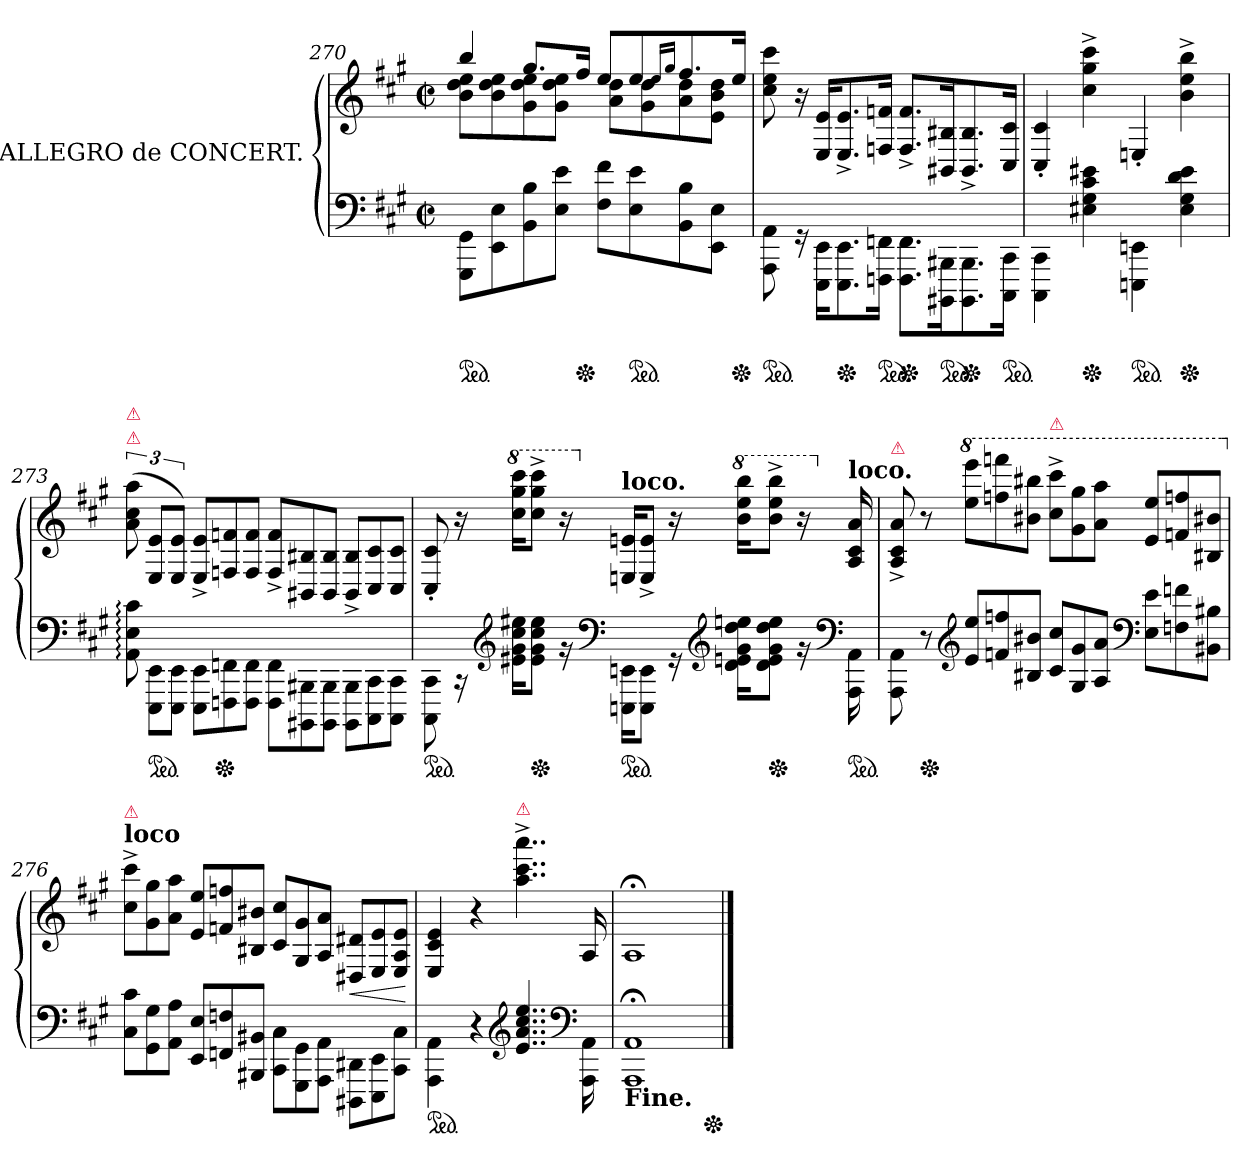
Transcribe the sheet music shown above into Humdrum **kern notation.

**kern	**kern	**dynam
*part1	*part1	*part1
*staff2	*staff1	*staff1/2
*I"ALLEGRO de CONCERT.	*	*
*clefF4	*clefG2	*
*k[f#c#g#]	*k[f#c#g#]	*
*M2/2	*M2/2	*
*met(c|)	*met(c|)	*
=270	=270	=270
*	*^	*
*ped	*	*	*
8GGG#\ 8GG#\L	4bb	8b 8dd 8eeL	.
8EE 8E	.	8b 8dd 8ee	.
8BB 8B	8.gg#L	8g# 8dd 8ee	.
8E 8eJ	.	8g# 8dd 8eeJ	.
*Xped	*	*	*
.	16ff#Jk	.	.
8F# 8f#L	8eeL	8a 8ddL	.
*ped	*	*	*
8E 8e	8ee	8g# 8dd	.
.	16qqee/LL	.	.
.	16qqgg#/JJ	.	.
8BB 8B	8.ff#	8a 8dd	.
8EE 8EJ	.	8e 8b 8ddJ	.
*Xped	*	*	*
.	16eeJk	.	.
*	*v	*v	*
=271	=271	=271
*ped	*	*
8AAA\ 8AA\	8cc# 8ee 8ccc#	.
16rGG	16r	.
16EEE\ 16EE\KL	16E/ 16e/KL	.
*Xped	*	*
8.EEE\ 8.EE\	8.E^>/ 8.e^>/	.
*ped	*	*
16FFFn\ 16FFn\Jk	16Fnj/ 16fn/Jk	.
*Xped	*	*
8.FFF\ 8.FF\L	8.F^>/ 8.f^>/L	.
*ped	*	*
16BBBB#X 16BBB#XK	16BB#X 16B#XK	.
*Xped	*	*
8.BBBB#\ 8.BBB#\	8.BB#^>/ 8.B#^>/	.
*ped	*	*
16CCC#\ 16CC#\Jk	16C#/ 16c#/Jk	.
=272	=272	=272
4CCC#\ 4CC#\	4C#'>/ 4c#'>/	.
*Xped	*	*
4E#X 4G# 4c# 4e#X	4cc#^< 4gg#^< 4ccc#^<	.
*ped	*	*
4EEEn\ 4EEn\	4En'>/	.
*Xped	*	*
4E# 4G# 4d 4e#	4b^< 4ee^< 4bb^<	.
=273	=273	=273
*Xtuplet	*	*
!	!LO:TX:a:color=crimson:t=⚠	!
!	!LO:TX:a:color=crimson:t=⚠	!
12AA: 12E: 12c#:	(>12a 12cc# 12aa	.
*ped	*	*
12EEE\ 12EE\L	12E/ 12e/L	.
12EEE\ 12EE\J	12E/ 12e/J)	.
*	*Xtuplet	*
12EEE\ 12EE\L	12E^>/ 12e^>/L	.
*Xped	*	*
12FFFn\ 12FFn\	12Fn/ 12fn/	.
12FFF\ 12FF\J	12F/ 12f/J	.
12FFF\ 12FF\L	12F^>/ 12f^>/L	.
12BBBB#X\ 12BBB#X\	12BB#X/ 12B#X/	.
12BBBB#\ 12BBB#\J	12BB#/ 12B#/J	.
12BBBB#\ 12BBB#\L	12BB#^>/ 12B#^>/L	.
12CCC#\ 12CC#\	12C#/ 12c#/	.
12CCC#\ 12CC#\J	12C#/ 12c#/J	.
=274	=274	=274
*ped	*	*
8CCC#\ 8CC#\	8C#'>/ 8c#'>/	.
16rCC	16r	.
*clefG2	*	*
*	*8va	*
16e#X\ 16g#\ 16cc#\ 16ee#X\KL	16ccc# 16ggg# 16cccc#KL	.
*Xped	*	*
8e# 8g# 8cc# 8ee#J	8ccc#^< 8ggg#^< 8cccc#^<J	.
16rg	16r	.
*clefF4	*	*
*	*X8va	*
!	!LO:TX:a:B:t=loco.	!
*ped	*	*
16EEEn\ 16EEn\KL	16En/ 16en/KL	.
8EEE\ 8EE\J	8E^</ 8e^</J	.
16rGG	16r	.
*clefG2	*	*
*	*8va	*
16d\ 16enj\ 16g#\ 16dd\ 16eenj\KL	16bb 16eee 16bbbKL	.
*Xped	*	*
8d 8e 8g# 8dd 8eeJ	8bb^< 8eee^< 8bbb^<J	.
16rg	16r	.
*clefF4	*	*
*	*X8va	*
!	!LO:TX:a:B:t=loco.	!
*ped	*	*
16AAA\ 16AA\	16A/ 16c#/ 16a/	.
=275	=275	=275
!	!LO:TX:a:color=crimson:t=⚠	!
8AAA\ 8AA\	8A^</ 8c#^</ 8a^</	.
*Xped	*	*
8r	8r	.
*clefG2	*	*
*	*8va	*
12e 12eeL	12eee 12eeeeL	.
12fn 12ffn	12fffn 12ffffn	.
12B#X 12b#XJ	12bb#X 12bbb#XJ	.
!	!LO:TX:a:color=crimson:t=⚠	!
12c# 12cc#L	12ccc#^< 12cccc#^<L	.
12G# 12g#	12gg# 12ggg#	.
12A 12aJ	12aa 12aaaJ	.
*clefF4	*	*
12E 12eL	12ee 12eeeL	.
12Fn 12fn	12ffn 12fffn	.
12BB#X 12B#XJ	12b#X 12bb#XJ	.
=276	=276	=276
*	*X8va	*
!	!LO:TX:a:B:t=loco	!
!	!LO:TX:a:color=crimson:t=⚠	!
12C# 12c#L	12cc#^< 12ccc#^<L	.
12GG# 12G#	12g# 12gg#	.
12AA 12AJ	12a 12aaJ	.
12EE 12EL	12e 12eeL	.
12FFn 12Fn	12fn 12ffn	.
12BBB#X 12BB#XJ	12B#X 12b#XJ	.
12CC# 12C#L	12c# 12cc#L	.
12GGG#\ 12GG#\	12G#/ 12g#/	.
12AAA\ 12AA\J	12A/ 12a/J	.
12DDD#X 12DD#XL	12D#X 12d#XL	<
12EEE\ 12EE\	12E/ 12e/	.
12CC#\ 12C#\J	12E/ 12A/ 12e/J	.
.	.	[
=277	=277	=277
*ped	*	*
4AAA\ 4AA\	4E/ 4c#/ 4e/	.
4r	4r	.
*clefG2	*	*
!	!LO:TX:a:color=crimson:t=⚠	!
4..e 4..a 4..cc# 4..ee	4..aa^< 4..ccc#^< 4..aaa^<	.
*clefF4	*	*
16AAA\ 16AA\	16A/	.
=278	=278	=278
!LO:TX:b:B:t=Fine.	!	!
1AAA;\ 1AA;\	1A;</	.
*Xped	*	*
==	==	==
*-	*-	*-
